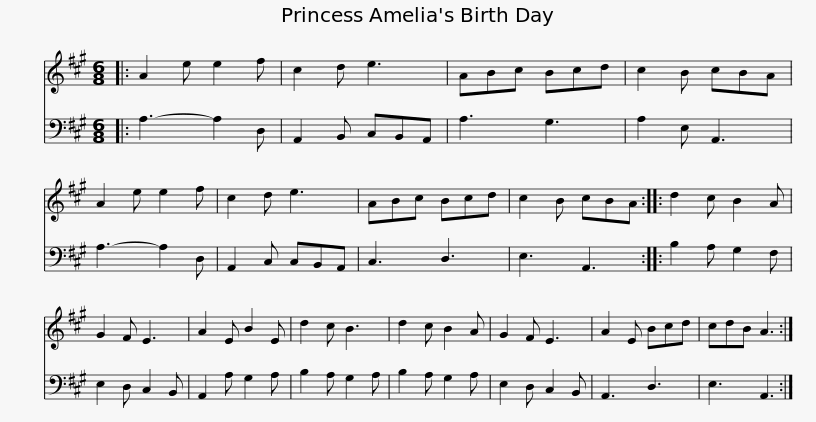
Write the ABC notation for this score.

X:1
%%score 1 2
L:1/8
M:6/8
I:linebreak $
K:A
V:1 treble
V:2 bass
V:1
|: A2 e e2 f | c2 d e3 | ABc Bcd | c2 B cBA | A2 e e2 f | %5
 c2 d e3 | ABc Bcd | c2 B cBA ::$ d2 c B2 A | G2 F E3 | %10
 A2 E B2 E | d2 c B3 | d2 c B2 A | G2 F E3 | A2 E Bcd | %15
 cdB A3 :| %16
V:2
|: A,3- A,2 D, | A,,2 B,, C,B,,A,, | A,3 G,3 | A,2 E, A,,3 | A,3- A,2 D, | %5
 A,,2 C, C,B,,A,, | C,3 D,3 | E,3 A,,3 ::$ B,2 A, G,2 F, | E,2 D, C,2 B,, | %10
 A,,2 A, G,2 A, | B,2 A, G,2 A, | B,2 A, G,2 A, | E,2 D, C,2 B,, | A,,3 D,3 | %15
 E,3 A,,3 :| %16
